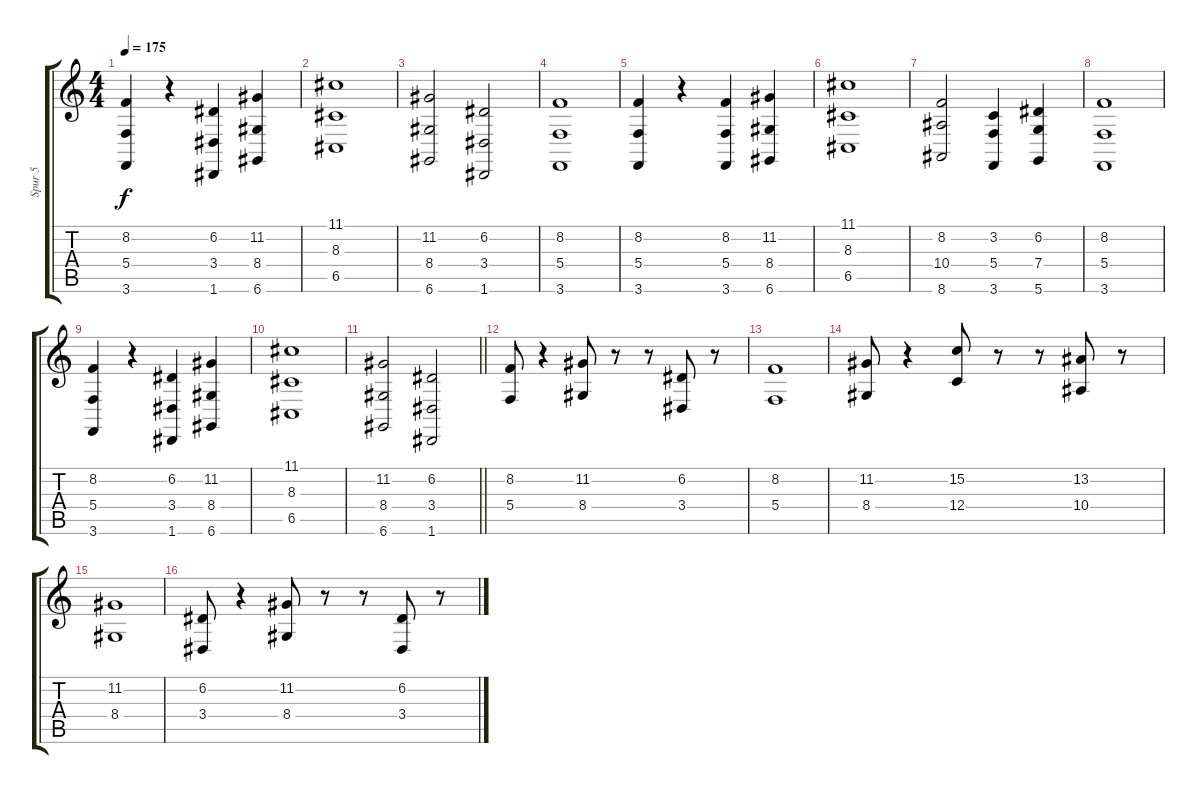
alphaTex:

\track ("Spur 5" "Spur 5") {instrument stringensemble1}
\staff {score tabs}
\tuning (D4 A3 F3 C3 G2 D2) {hide}
\ts (4 4)
\tempo 175
\clef g2
\ks c
(8.2 5.4 3.6).4{dy f} r.4 (6.2 3.4 1.6).4 (11.2 8.4 6.6).4 |
(11.1 8.3 6.5).1 |
(11.2 8.4 6.6).2 (6.2 3.4 1.6).2 |
(8.2 5.4 3.6).1 |
(8.2 5.4 3.6).4 r.4 (8.2 5.4 3.6).4 (11.2 8.4 6.6).4 |
(11.1 8.3 6.5).1 |
(8.2 10.4 8.6).2 (3.2 5.4 3.6).4 (6.2 7.4 5.6).4 |
(8.2 5.4 3.6).1 |
(8.2 5.4 3.6).4 r.4 (6.2 3.4 1.6).4 (11.2 8.4 6.6).4 |
(11.1 8.3 6.5).1 |
\barLineRight lightlight
(11.2 8.4 6.6).2 (6.2 3.4 1.6).2 |
(8.2 5.4).8 r.4 (11.2 8.4).8 r.8 r.8 (6.2 3.4).8 r.8 |
(8.2 5.4).1 |
(11.2 8.4).8 r.4 (15.2 12.4).8 r.8 r.8 (13.2 10.4).8 r.8 |
(11.2 8.4).1 |
(6.2 3.4).8 r.4 (11.2 8.4).8 r.8 r.8 (6.2 3.4).8 r.8
